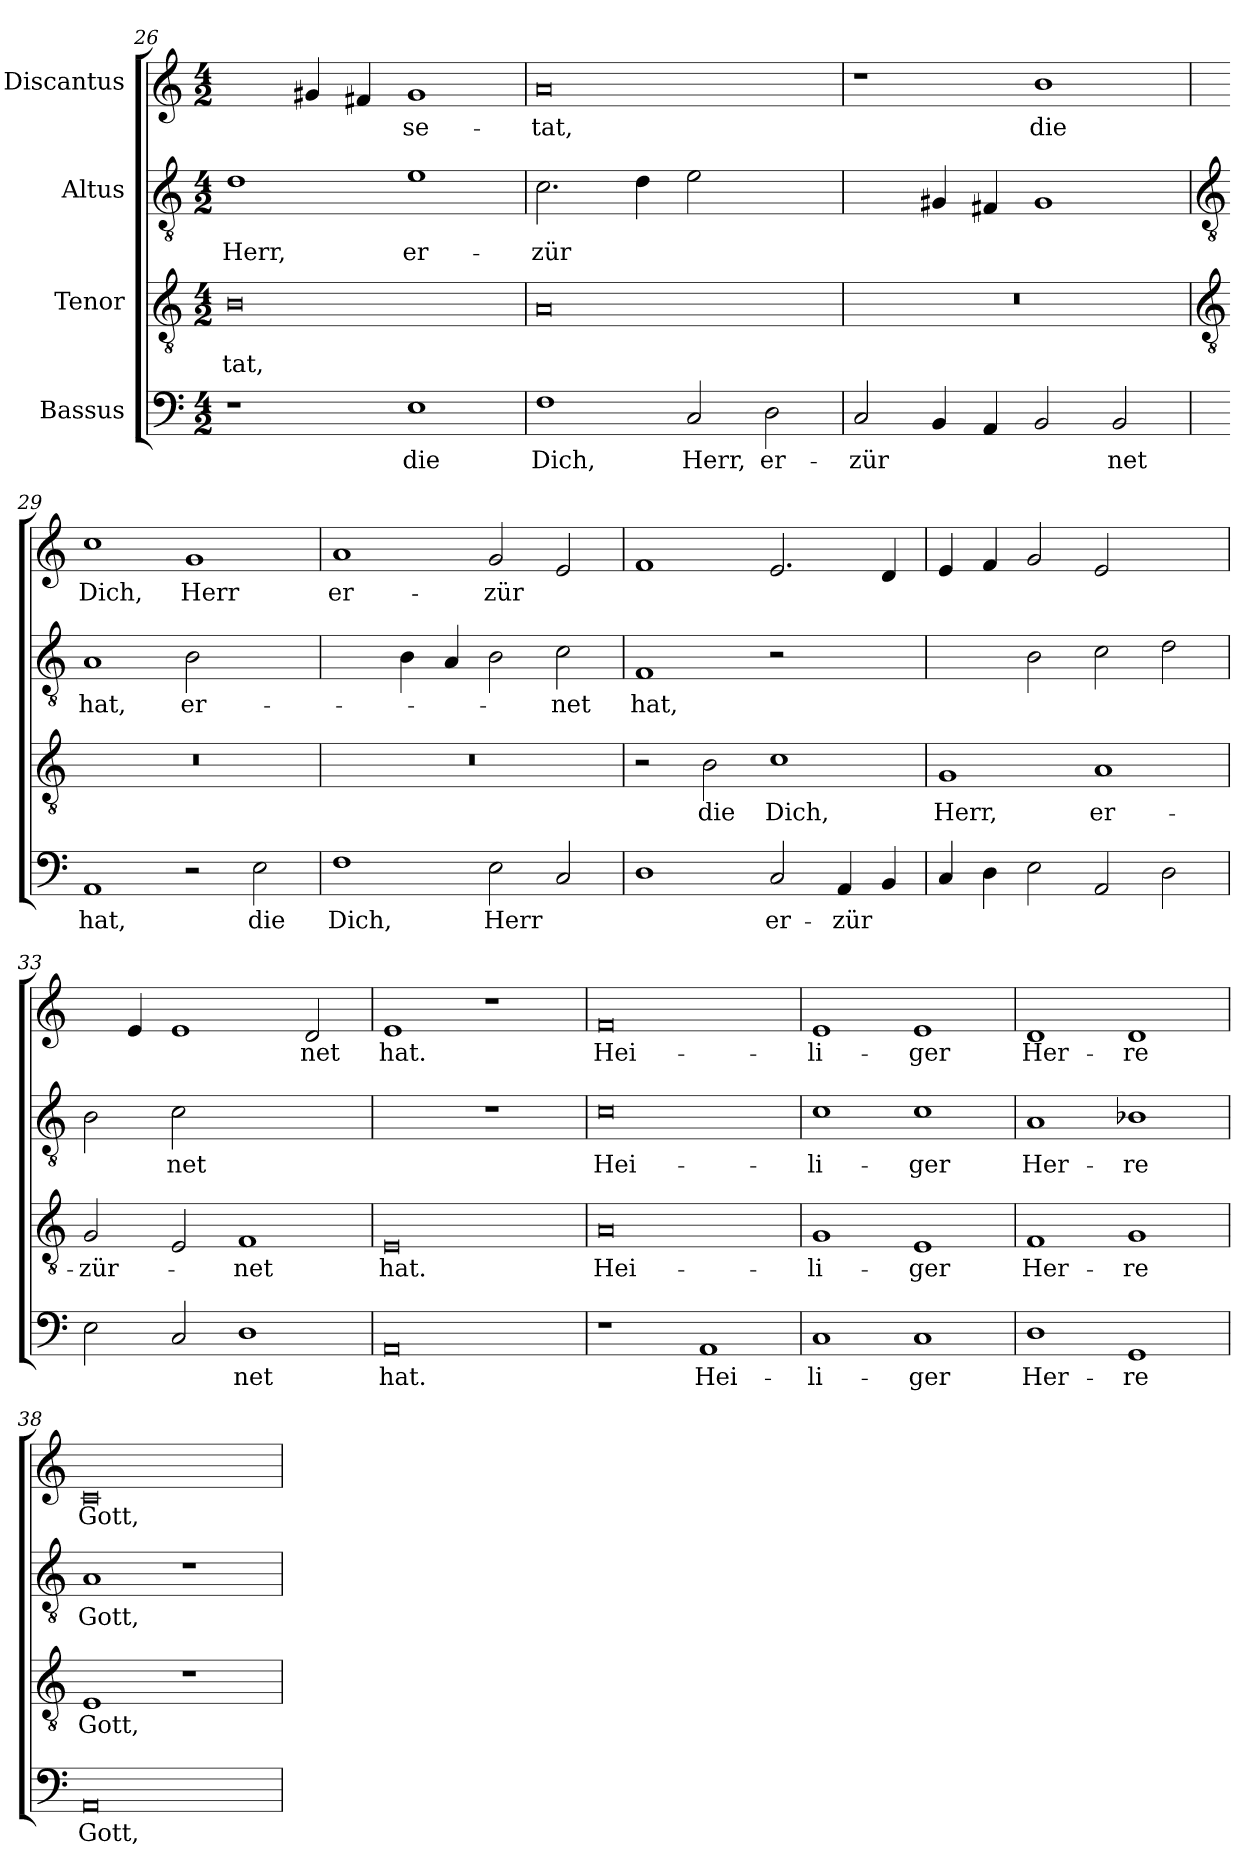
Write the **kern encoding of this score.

**kern	**text	**kern	**text	**kern	**text	**kern	**text
*part4	*part4	*part3	*part3	*part2	*part2	*part1	*part1
*staff4	*staff4	*staff3	*staff3	*staff2	*staff2	*staff1	*staff1
*I"Bassus	*	*I"Tenor	*	*I"Altus	*	*I"Discantus	*
*clefF4	*	*clefGv2	*	*clefGv2	*	*clefG2	*
*k[]	*	*k[]	*	*k[]	*	*k[]	*
*C:	*	*C:	*	*C:	*	*C:	*
*M4/2	*	*M4/2	*	*M4/2	*	*M4/2	*
=26	=26	=26	=26	=26	=26	=26	=26
!	!	!	!LO:LY:b	!	!LO:LY:b	!	!
1r	.	0B	-tat,	1d	Herr,	2ayy]	.
.	.	.	.	.	.	4g#	.
.	.	.	.	.	.	4f#	.
!	!LO:LY:b	!	!	!	!LO:LY:b	!	!LO:LY:b
1E	die	.	.	1e	er-	1g#	-se-
=27	=27	=27	=27	=27	=27	=27	=27
!	!LO:LY:b	!	!	!	!LO:LY:b	!	!LO:LY:b
1F	Dich,	0A	.	2.c	-zür	0a	-tat,
.	.	.	.	4d	.	.	.
!	!LO:LY:b	!	!	!	!	!	!
2C	Herr,	.	.	2e	.	.	.
!	!LO:LY:b	!	!	!	!LO:LY:b	!	!
2D	er-	.	.	[2Ayy	net	.	.
=28	=28	=28	=28	=28	=28	=28	=28
!	!LO:LY:b	!	!	!	!	!	!
2C	-zür	0r	.	2Ayy]	.	1r	.
4BB	.	.	.	4G#	.	.	.
4AA	.	.	.	4F#	.	.	.
!	!	!	!	!	!	!	!LO:LY:b
2BB	.	.	.	1G#	.	1b	die
!	!LO:LY:b	!	!	!	!	!	!
2BB	net	.	.	.	.	.	.
!!LO:LB:g=z
=29	=29	=29	=29	=29	=29	=29	=29
*	*	*clefGv2	*	*clefGv2	*	*	*
!	!LO:LY:b	!	!	!	!LO:LY:b	!	!LO:LY:b
1AA	hat,	0r	.	1A	hat,	1cc	Dich,
!	!	!	!	!	!LO:LY:b	!	!LO:LY:b
2r	.	.	.	2B	er-	1g	Herr
!	!LO:LY:b	!	!	!	!LO:LY:b	!	!
2E	die	.	.	[2cyy	-zür-	.	.
=30	=30	=30	=30	=30	=30	=30	=30
!	!LO:LY:b	!	!	!	!	!	!LO:LY:b
1F	Dich,	0r	.	2cyy]	.	1a	er-
.	.	.	.	4B	.	.	.
.	.	.	.	4A	.	.	.
!	!LO:LY:b	!	!	!	!	!	!LO:LY:b
2E	Herr	.	.	2B	.	2g	-zür
!	!	!	!	!	!LO:LY:b	!	!
2C	.	.	.	2c	-net	2e	.
=31	=31	=31	=31	=31	=31	=31	=31
!	!	!	!	!	!LO:LY:b	!	!
1D	.	2r	.	1F	hat,	1f	.
!	!	!	!LO:LY:b	!	!	!	!
.	.	2B	die	.	.	.	.
!	!LO:LY:b	!	!LO:LY:b	!	!	!	!
2C	er-	1c	Dich,	2r	.	2.e	.
!	!LO:LY:b	!	!	!	!LO:LY:b	!	!
4AA	-zür	.	.	[2cyy	er-	.	.
4BB	.	.	.	.	.	4d	.
=32	=32	=32	=32	=32	=32	=32	=32
!	!	!	!LO:LY:b	!	!LO:LY:b	!	!
4C	.	1G	Herr,	2cyy]	-zür-	4e	.
4D	.	.	.	.	.	4f	.
2E	.	.	.	2B	.	2g	.
!	!	!	!LO:LY:b	!	!	!	!
2AA	.	1A	er-	2c	.	2e	.
2D	.	.	.	2d	.	[2fyy	.
=33	=33	=33	=33	=33	=33	=33	=33
!	!	!	!LO:LY:b	!	!	!	!
2E	.	2G	-zür-	2B	.	4fyy]	.
.	.	.	.	.	.	4e	.
!	!	!	!	!	!LO:LY:b	!	!
2C	.	2E	.	2c	-net	1e	.
!	!LO:LY:b	!	!LO:LY:b	!	!LO:LY:b	!	!
1D	net	1F	-net	[1Ayy	hat.	.	.
!	!	!	!	!	!	!	!LO:LY:b
.	.	.	.	.	.	2d	net
=34	=34	=34	=34	=34	=34	=34	=34
!	!LO:LY:b	!	!LO:LY:b	!	!	!	!LO:LY:b
0AA	hat.	0E	hat.	1Ayy]	.	1e	hat.
.	.	.	.	1r	.	1r	.
=35	=35	=35	=35	=35	=35	=35	=35
!	!	!	!LO:LY:b	!	!LO:LY:b	!	!LO:LY:b
1r	.	0A	Hei-	0c	Hei-	0f	Hei-
!	!LO:LY:b	!	!	!	!	!	!
1AA	Hei-	.	.	.	.	.	.
=36	=36	=36	=36	=36	=36	=36	=36
!	!LO:LY:b	!	!LO:LY:b	!	!LO:LY:b	!	!LO:LY:b
1C	-li-	1G	-li-	1c	-li-	1e	-li-
!	!LO:LY:b	!	!LO:LY:b	!	!LO:LY:b	!	!LO:LY:b
1C	-ger	1E	-ger	1c	-ger	1e	-ger
=37	=37	=37	=37	=37	=37	=37	=37
!	!LO:LY:b	!	!LO:LY:b	!	!LO:LY:b	!	!LO:LY:b
1D	Her-	1F	Her-	1A	Her-	1d	Her-
!	!LO:LY:b	!	!LO:LY:b	!	!LO:LY:b	!	!LO:LY:b
1GG	-re	1G	-re	1B-X	-re	1d	-re
=38	=38	=38	=38	=38	=38	=38	=38
!	!LO:LY:b	!	!LO:LY:b	!	!LO:LY:b	!	!LO:LY:b
0AA	Gott,	1E	Gott,	1A	Gott,	0c	Gott,
.	.	1r	.	1r	.	.	.
=	=	=	=	=	=	=	=
*-	*-	*-	*-	*-	*-	*-	*-
